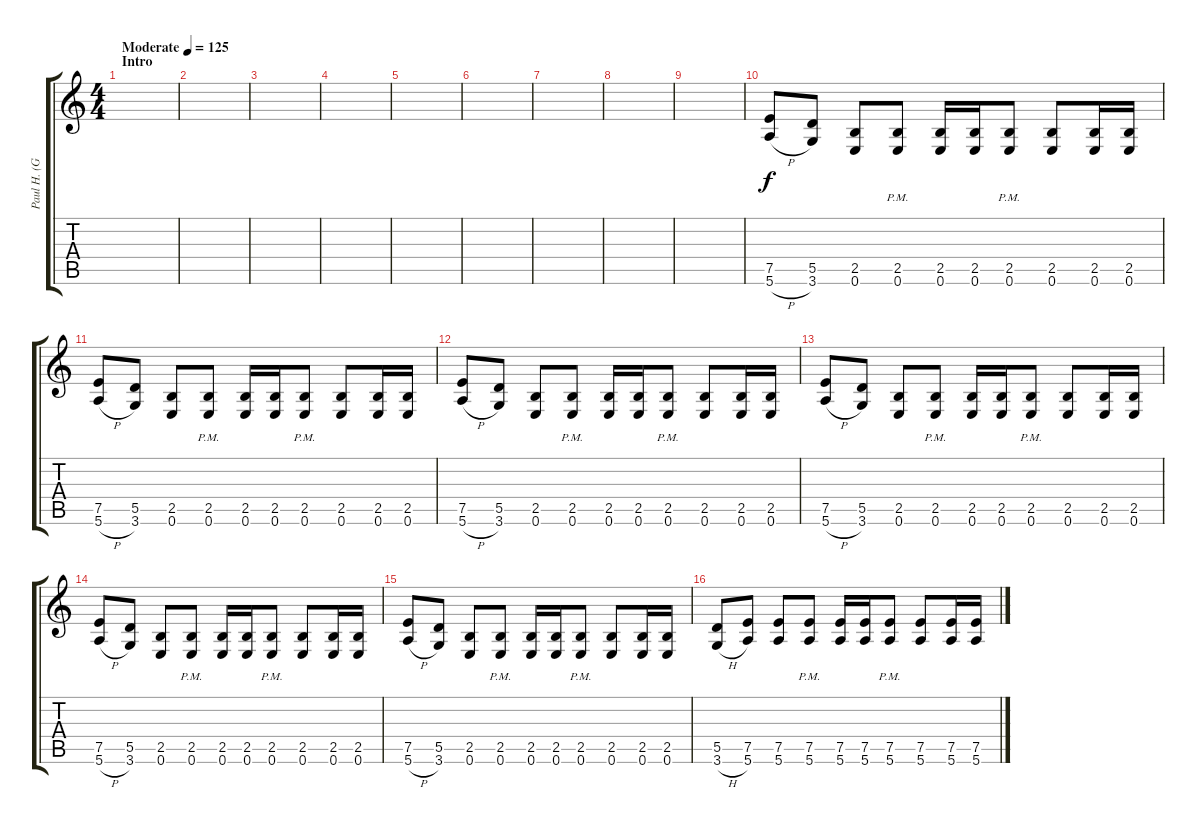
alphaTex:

\track ("Paul H. (Guitar)" "Paul H. (G") {instrument distortionguitar}
\staff {score tabs}
\tuning (E4 B3 G3 D3 A2 E2) {hide}
\ts (4 4)
\section ("" "Intro")
\tempo (125 "Moderate")
\clef g2
\ks c
|
|
|
|
|
|
|
|
|
(7.5 5.6{h}).8 (5.5 3.6).8 (2.5 0.6).8 (2.5{pm} 0.6{pm}).8 (2.5 0.6).16 (2.5 0.6).16 (2.5{pm} 0.6{pm}).8 (2.5 0.6).8 (2.5 0.6).16 (2.5 0.6).16 |
(7.5 5.6{h}).8 (5.5 3.6).8 (2.5 0.6).8 (2.5{pm} 0.6{pm}).8 (2.5 0.6).16 (2.5 0.6).16 (2.5{pm} 0.6{pm}).8 (2.5 0.6).8 (2.5 0.6).16 (2.5 0.6).16 |
(7.5 5.6{h}).8 (5.5 3.6).8 (2.5 0.6).8 (2.5{pm} 0.6{pm}).8 (2.5 0.6).16 (2.5 0.6).16 (2.5{pm} 0.6{pm}).8 (2.5 0.6).8 (2.5 0.6).16 (2.5 0.6).16 |
(7.5 5.6{h}).8 (5.5 3.6).8 (2.5 0.6).8 (2.5{pm} 0.6{pm}).8 (2.5 0.6).16 (2.5 0.6).16 (2.5{pm} 0.6{pm}).8 (2.5 0.6).8 (2.5 0.6).16 (2.5 0.6).16 |
(7.5 5.6{h}).8 (5.5 3.6).8 (2.5 0.6).8 (2.5{pm} 0.6{pm}).8 (2.5 0.6).16 (2.5 0.6).16 (2.5{pm} 0.6{pm}).8 (2.5 0.6).8 (2.5 0.6).16 (2.5 0.6).16 |
(7.5 5.6{h}).8 (5.5 3.6).8 (2.5 0.6).8 (2.5{pm} 0.6{pm}).8 (2.5 0.6).16 (2.5 0.6).16 (2.5{pm} 0.6{pm}).8 (2.5 0.6).8 (2.5 0.6).16 (2.5 0.6).16 |
(5.5 3.6{h}).8 (7.5 5.6).8 (7.5 5.6).8 (7.5{pm} 5.6{pm}).8 (7.5 5.6).16 (7.5 5.6).16 (7.5{pm} 5.6{pm}).8 (7.5 5.6).8 (7.5 5.6).16 (7.5 5.6).16
